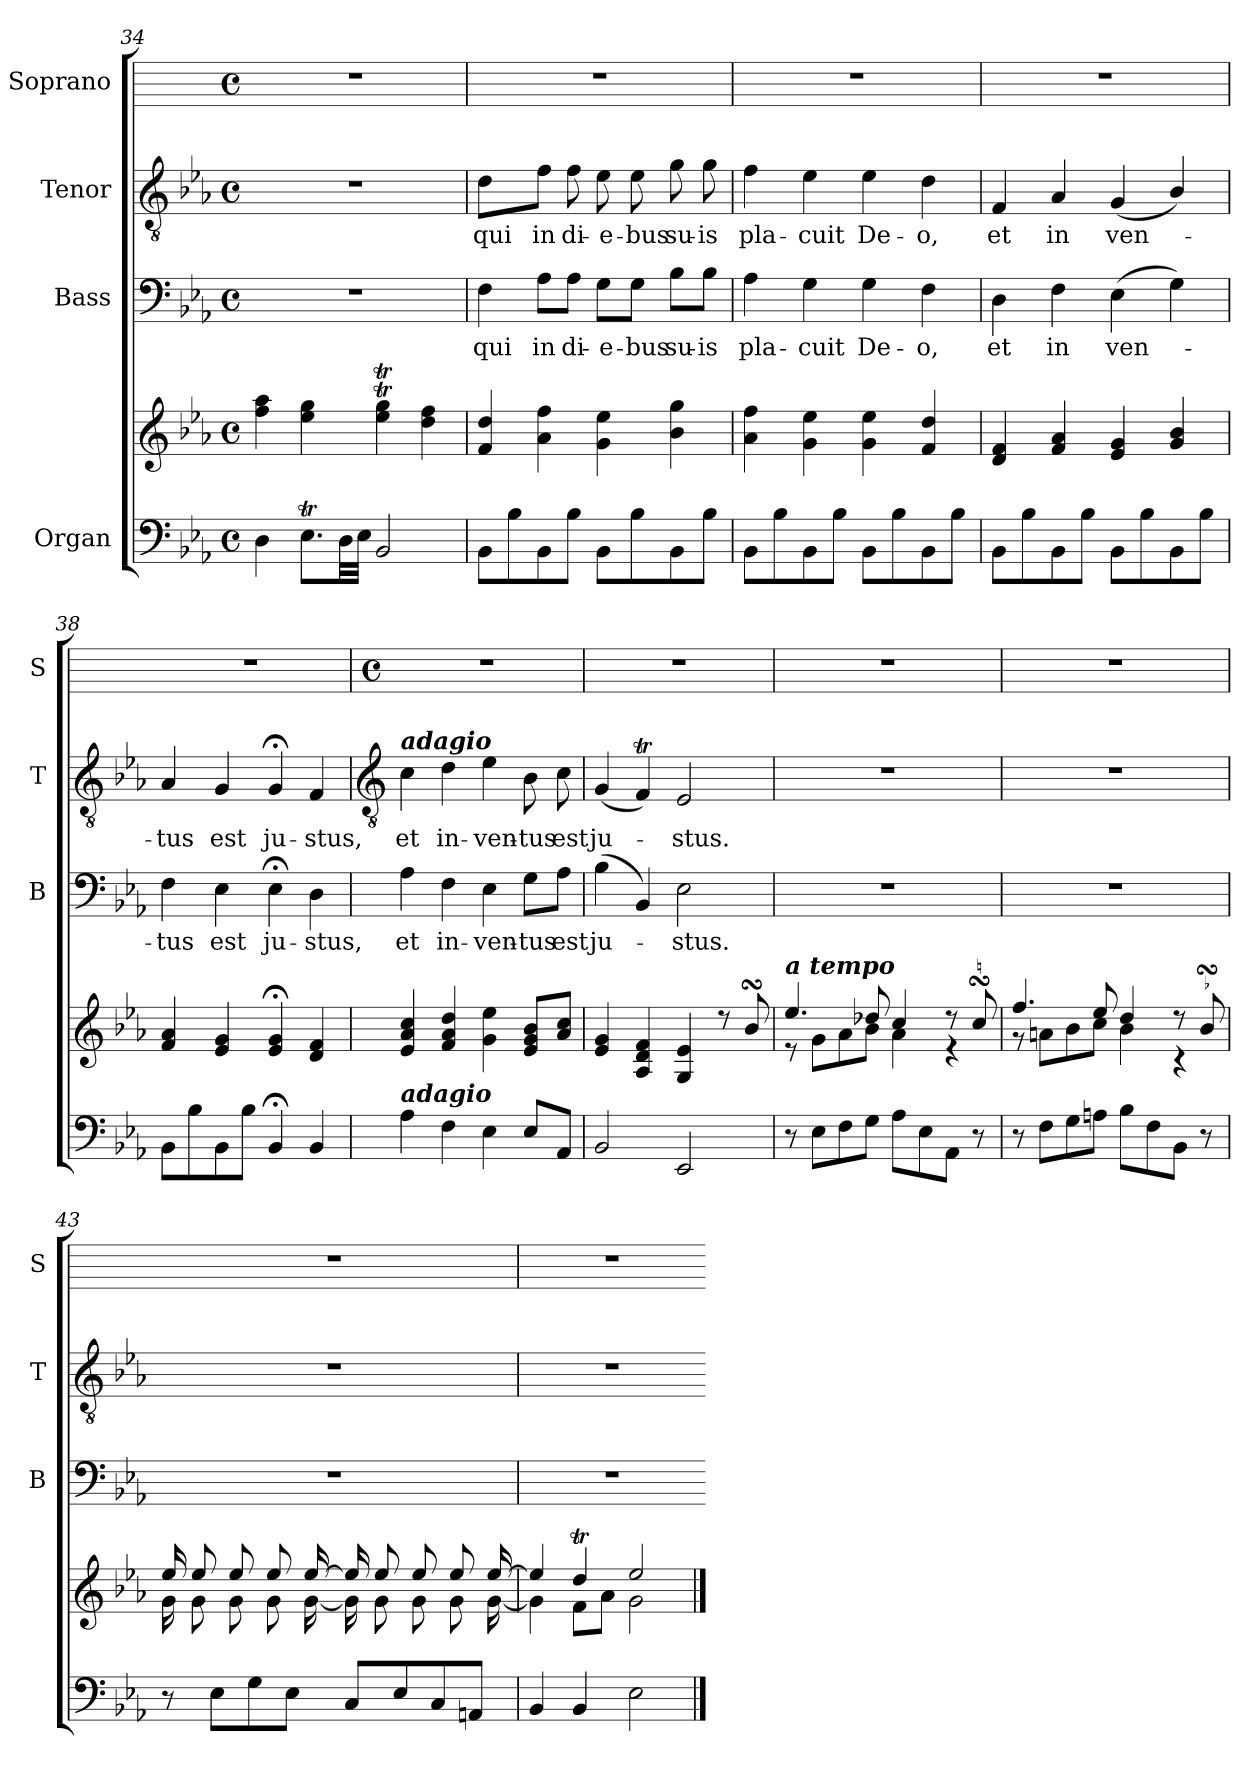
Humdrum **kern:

**kern	**kern	**kern	**text	**kern	**text	**kern
*part4	*part4	*part3	*part3	*part2	*part2	*part1
*staff5	*staff4	*staff3	*staff3	*staff2	*staff2	*staff1
*I"Organ	*	*I"Bass	*	*I"Tenor	*	*I"Soprano
*	*	*I'B	*	*I'T	*	*I'S
*clefF4	*clefG2	*clefF4	*	*clefGv2	*	*
*k[b-e-a-]	*k[b-e-a-]	*k[b-e-a-]	*	*k[b-e-a-]	*	*
*E-:	*E-:	*E-:	*	*E-:	*	*
*M4/4	*M4/4	*M4/4	*	*M4/4	*	*M4/4
*met(c)	*met(c)	*met(c)	*	*met(c)	*	*met(c)
=34	=34	=34	=34	=34	=34	=34
4D	4ff 4aa-	1r	.	1r	.	1r
8.E-TL	4ee- 4gg	.	.	.	.	.
32DLL	.	.	.	.	.	.
32E-JJJ	.	.	.	.	.	.
2BB-	4ee-T 4ggT	.	.	.	.	.
.	4dd 4ff	.	.	.	.	.
=35	=35	=35	=35	=35	=35	=35
!	!	!	!LO:LY:b	!	!LO:LY:b	!
8BB-L	4f 4dd	4F	qui	4d	qui	1r
8B-	.	.	.	.	.	.
!	!	!	!LO:LY:b	!	!LO:LY:b	!
8BB-	4a- 4ff	8A-\L	in	8fJ	in	.
!	!	!	!LO:LY:b	!	!LO:LY:b	!
8B-J	.	8A-\J	di-	8f	di-	.
!	!	!	!LO:LY:b	!	!LO:LY:b	!
8BB-L	4g 4ee-	8G\L	-e-	8e-	-e-	.
!	!	!	!LO:LY:b	!	!LO:LY:b	!
8B-	.	8G\J	-bus	8e-	-bus	.
!	!	!	!LO:LY:b	!	!LO:LY:b	!
8BB-	4b- 4gg	8B-\L	su-	8g	su-	.
!	!	!	!LO:LY:b	!	!LO:LY:b	!
8B-J	.	8B-\J	-is	8g	-is	.
=36	=36	=36	=36	=36	=36	=36
!	!	!	!LO:LY:b	!	!LO:LY:b	!
8BB-L	4a- 4ff	4A-	pla-	4f	pla-	1r
8B-	.	.	.	.	.	.
!	!	!	!LO:LY:b	!	!LO:LY:b	!
8BB-	4g 4ee-	4G	-cuit	4e-	-cuit	.
8B-J	.	.	.	.	.	.
!	!	!	!LO:LY:b	!	!LO:LY:b	!
8BB-L	4g 4ee-	4G	De-	4e-	De-	.
8B-	.	.	.	.	.	.
!	!	!	!LO:LY:b	!	!LO:LY:b	!
8BB-	4f 4dd	4F	-o,	4d	-o,	.
8B-J	.	.	.	.	.	.
=37	=37	=37	=37	=37	=37	=37
!	!	!	!LO:LY:b	!	!LO:LY:b	!
8BB-L	4d 4f	4D	et	4F	et	1r
8B-	.	.	.	.	.	.
!	!	!	!LO:LY:b	!	!LO:LY:b	!
8BB-	4f 4a-	4F	in	4A-	in	.
8B-J	.	.	.	.	.	.
!	!	!	!LO:LY:b	!	!LO:LY:b	!
8BB-L	4e- 4g	(>4E-	ven-	(<4G	ven-	.
8B-	.	.	.	.	.	.
8BB-	4g 4b-	4G)	.	4B-/)	.	.
8B-J	.	.	.	.	.	.
=38	=38	=38	=38	=38	=38	=38
!	!	!	!LO:LY:b	!	!LO:LY:b	!
8BB-L	4f 4a-	4F	tus	4A-	tus	1r
8B-	.	.	.	.	.	.
!	!	!	!LO:LY:b	!	!LO:LY:b	!
8BB-	4e- 4g	4E-	est	4G	est	.
8B-J	.	.	.	.	.	.
!	!	!	!LO:LY:b	!	!LO:LY:b	!
4BB-;<	4e-;< 4g;<	4E-;<	ju-	4G;<	ju-	.
!	!	!	!LO:LY:b	!	!LO:LY:b	!
4BB-	4d 4f	4D	-stus,	4F	-stus,	.
!!LO:LB:g=z
=39	=39	=39	=39	=39	=39	=39
*	*	*	*	*clefGv2	*	*
*	*	*	*	*	*	*M4/4
*	*	*	*	*	*	*met(c)
*	*^	*	*	*	*	*
!	!	!	!	!	!LO:TX:a:Bi:t=adagio	!	!
!LO:TX:a:Bi:t=adagio	!	!	!	!	!	!	!
!	!	!	!	!LO:LY:b	!	!LO:LY:b	!
4A-	4e-/ 4a-/ 4cc/	1ryy	4A-	et	4c	et	1r
!	!	!	!	!LO:LY:b	!	!LO:LY:b	!
4F	4f/ 4a-/ 4dd/	.	4F	in-	4d	in-	.
!	!	!	!	!LO:LY:b	!	!LO:LY:b	!
4E-	4g\ 4ee-\	.	4E-	-ven-	4e-	-ven-	.
!	!	!	!	!LO:LY:b	!	!LO:LY:b	!
8E-L	8e-/ 8g/ 8b-/L	.	8G\L	-tus	8B-	-tus	.
!	!	!	!	!LO:LY:b	!	!LO:LY:b	!
8AA-J	8a-/ 8cc/J	.	8A-\J	est	8c	est	.
=40	=40	=40	=40	=40	=40	=40	=40
!	!	!	!	!LO:LY:b	!	!LO:LY:b	!
2BB-	4e-/ 4g/	1ryy	(4B-	ju-	(<4G	ju-	1r
.	4A-/ 4d/ 4f/	.	4BB-)	.	4FT)	.	.
!	!	!	!	!LO:LY:b	!	!LO:LY:b	!
2EE-	4G/ 4e-/	.	2E-	stus.	2E-	stus.	.
.	8r	.	.	.	.	.	.
.	8b-sSSS/	.	.	.	.	.	.
=41	=41	=41	=41	=41	=41	=41	=41
!	!LO:TX:a:Bi:t=a tempo	!	!	!	!	!	!
8r	4.ee-/	8r	1r	.	1r	.	1r
8E-L	.	8g\L	.	.	.	.	.
8F	.	8a-\	.	.	.	.	.
8GJ	8dd-X/	8b-\J	.	.	.	.	.
8A-L	4cc/	4a-\	.	.	.	.	.
8E-	.	.	.	.	.	.	.
8AA-J	8r	4r	.	.	.	.	.
8r	8ccsSSS/	.	.	.	.	.	.
=42	=42	=42	=42	=42	=42	=42	=42
8r	4.ff/	8r	1r	.	1r	.	1r
8FL	.	8an\L	.	.	.	.	.
8G	.	8b-\	.	.	.	.	.
8AnJ	8ee-/	8cc\J	.	.	.	.	.
8B-L	4dd/	4b-\	.	.	.	.	.
8F	.	.	.	.	.	.	.
8BB-J	8r	4r	.	.	.	.	.
8r	8b-sSSS/	.	.	.	.	.	.
=43	=43	=43	=43	=43	=43	=43	=43
8r	16ee-/LL	16g\LL	1r	.	1r	.	1r
.	8ee-/	8g\	.	.	.	.	.
8E-L	.	.	.	.	.	.	.
.	8ee-/	8g\	.	.	.	.	.
8G	.	.	.	.	.	.	.
.	8ee-/	8g\	.	.	.	.	.
8E-J	.	.	.	.	.	.	.
.	[16ee-/J	[16g\J	.	.	.	.	.
8CL	16ee-/LL]	16g\LL]	.	.	.	.	.
.	8ee-/	8g\	.	.	.	.	.
8E-	.	.	.	.	.	.	.
.	8ee-/	8g\	.	.	.	.	.
8C	.	.	.	.	.	.	.
.	8ee-/	8g\	.	.	.	.	.
8AAnJ	.	.	.	.	.	.	.
.	[16ee-/J	[16g\J	.	.	.	.	.
=44	=44	=44	=44	=44	=44	=44	=44
4BB-	4ee-/]	4g\]	1r	.	1r	.	1r
4BB-	4ddt/	8f\L	.	.	.	.	.
.	.	8a-\J	.	.	.	.	.
2E-	2ee-/	2g\	.	.	.	.	.
*	*v	*v	*	*	*	*	*
==	==	==	=	==	=	=
*-	*-	*-	*-	*-	*-	*-
